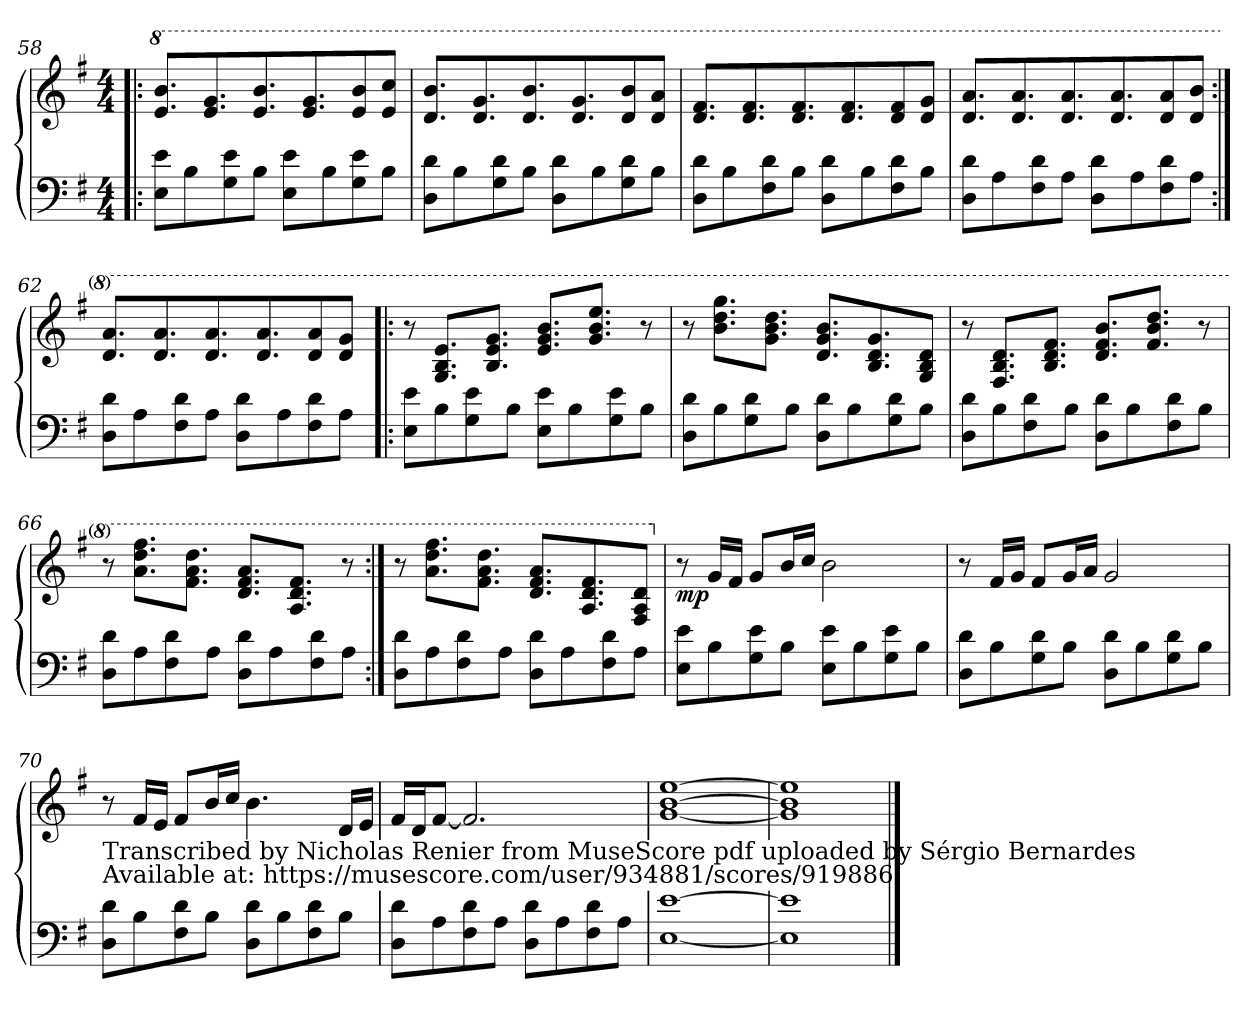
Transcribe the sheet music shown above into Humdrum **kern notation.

**kern	**kern	**dynam
*part1	*part1	*part1
*staff2	*staff1	*staff1/2
!!LO:LB:g=z
*clefF4	*clefG2	*
*k[f#]	*k[f#]	*
*M4/4	*M4/4	*
*	*8va	*
=58!|:	=58!|:	=58!|:
8E\ 8e\L	8.ee/ 8.bb/L	.
8B\	.	.
.	8.ee/ 8.gg/	.
8G\ 8e\	.	.
8B\J	8.ee/ 8.bb/	.
8E\ 8e\L	.	.
.	8.ee/ 8.gg/	.
8B\	.	.
8G\ 8e\	8ee/ 8bb/	.
8B\J	8ee/ 8ccc/J	.
=59	=59	=59
8D\ 8d\L	8.dd/ 8.bb/L	.
8B\	.	.
.	8.dd/ 8.gg/	.
8G\ 8d\	.	.
8B\J	8.dd/ 8.bb/	.
8D\ 8d\L	.	.
.	8.dd/ 8.gg/	.
8B\	.	.
8G\ 8d\	8dd/ 8bb/	.
8B\J	8dd/ 8aa/J	.
=60	=60	=60
8D\ 8d\L	8.dd/ 8.ff#/L	.
8B\	.	.
.	8.dd/ 8.ff#/	.
8F#\ 8d\	.	.
8B\J	8.dd/ 8.ff#/	.
8D\ 8d\L	.	.
.	8.dd/ 8.ff#/	.
8B\	.	.
8F#\ 8d\	8dd/ 8ff#/	.
8B\J	8dd/ 8gg/J	.
=61	=61	=61
8D\ 8d\L	8.dd/ 8.aa/L	.
8A\	.	.
.	8.dd/ 8.aa/	.
8F#\ 8d\	.	.
8A\J	8.dd/ 8.aa/	.
8D\ 8d\L	.	.
.	8.dd/ 8.aa/	.
8A\	.	.
8F#\ 8d\	8dd/ 8aa/	.
8A\J	8dd/ 8bb/J	.
!!LO:PB:g=z
=62:|!	=62:|!	=62:|!
8D\ 8d\L	8.dd/ 8.aa/L	.
8A\	.	.
.	8.dd/ 8.aa/	.
8F#\ 8d\	.	.
8A\J	8.dd/ 8.aa/	.
8D\ 8d\L	.	.
.	8.dd/ 8.aa/	.
8A\	.	.
8F#\ 8d\	8dd/ 8aa/	.
8A\J	8dd/ 8gg/J	.
=63!|:	=63!|:	=63!|:
8E\ 8e\L	8r	.
8B\	8.g/ 8.b/ 8.ee/L	.
8G\ 8e\	.	.
.	8.b/ 8.ee/ 8.gg/J	.
8B\J	.	.
8E\ 8e\L	8.ee/ 8.gg/ 8.bb/L	.
8B\	.	.
.	8.gg/ 8.bb/ 8.eee/J	.
8G\ 8e\	.	.
8B\J	8r	.
=64	=64	=64
8D\ 8d\L	8r	.
8B\	8.bb\ 8.ddd\ 8.ggg\L	.
8G\ 8d\	.	.
.	8.gg\ 8.bb\ 8.ddd\J	.
8B\J	.	.
8D\ 8d\L	8.dd/ 8.gg/ 8.bb/L	.
8B\	.	.
.	8.b/ 8.dd/ 8.gg/	.
8G\ 8d\	.	.
8B\J	8g/ 8b/ 8dd/J	.
=65	=65	=65
8D\ 8d\L	8r	.
8B\	8.f#/ 8.b/ 8.dd/L	.
8F#\ 8d\	.	.
.	8.b/ 8.dd/ 8.ff#/J	.
8B\J	.	.
8D\ 8d\L	8.dd/ 8.ff#/ 8.bb/L	.
8B\	.	.
.	8.ff#/ 8.bb/ 8.ddd/J	.
8F#\ 8d\	.	.
8B\J	8r	.
!!LO:LB:g=z
=66	=66	=66
8D\ 8d\L	8r	.
8A\	8.aa\ 8.ddd\ 8.fff#\L	.
8F#\ 8d\	.	.
.	8.ff#\ 8.aa\ 8.ddd\J	.
8A\J	.	.
8D\ 8d\L	8.dd/ 8.ff#/ 8.aa/L	.
8A\	.	.
.	8.a/ 8.dd/ 8.ff#/J	.
8F#\ 8d\	.	.
8A\J	8r	.
=67:|!	=67:|!	=67:|!
8D\ 8d\L	8r	.
8A\	8.aa\ 8.ddd\ 8.fff#\L	.
8F#\ 8d\	.	.
.	8.ff#\ 8.aa\ 8.ddd\J	.
8A\J	.	.
8D\ 8d\L	8.dd/ 8.ff#/ 8.aa/L	.
8A\	.	.
.	8.a/ 8.dd/ 8.ff#/	.
8F#\ 8d\	.	.
8A\J	8f#/ 8a/ 8dd/J	.
=68	=68	=68
*	*X8va	*
!	!	!LO:DY:b
8E\ 8e\L	8r	mp
8B\	16g/LL	.
.	16f#/JJ	.
8G\ 8e\	8g/L	.
8B\J	16b/L	.
.	16cc/JJ	.
8E\ 8e\L	2b\	.
8B\	.	.
8G\ 8e\	.	.
8B\J	.	.
=69	=69	=69
8D\ 8d\L	8r	.
8B\	16f#/LL	.
.	16g/JJ	.
8G\ 8d\	8f#/L	.
8B\J	16g/L	.
.	16a/JJ	.
8D\ 8d\L	2g/	.
8B\	.	.
8G\ 8d\	.	.
8B\J	.	.
!!LO:LB:g=z
=70	=70	=70
!	!LO:TX:b:t=Transcribed by Nicholas Renier from MuseScore pdf uploaded by Sérgio Bernardes\nAvailable at&colon; https&colon;//musescore.com/user/934881/scores/919886	!
8D\ 8d\L	8r	.
8B\	16f#/LL	.
.	16e/JJ	.
8F#\ 8d\	8f#/L	.
8B\J	16b/L	.
.	16cc/JJ	.
8D\ 8d\L	4.b\	.
8B\	.	.
8F#\ 8d\	.	.
8B\J	16d/LL	.
.	16e/JJ	.
=71	=71	=71
8D\ 8d\L	16f#/LL	.
.	16d/J	.
8A\	[8f#/J	.
8F#\ 8d\	2.f#/]	.
8A\J	.	.
8D\ 8d\L	.	.
8A\	.	.
8F#\ 8d\	.	.
8A\J	.	.
=72	=72	=72
[1E [1e	[1g [1b [1ee	.
=73	=73	=73
1E] 1e]	1g] 1b] 1ee]	.
==	==	==
*-	*-	*-
